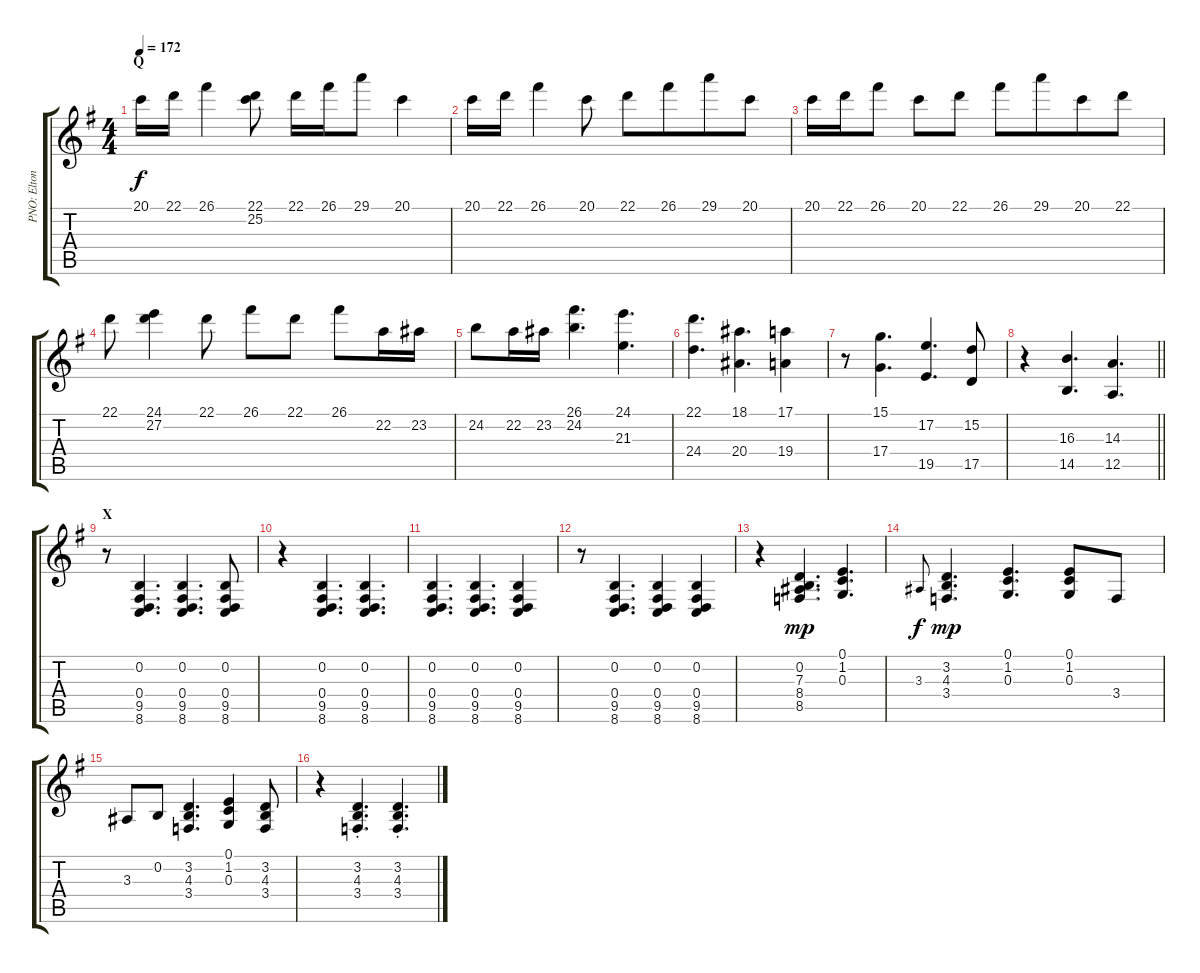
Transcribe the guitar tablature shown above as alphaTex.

\track ("PNO: Elton John(RH)" "PNO: Elton") {instrument brightacousticpiano}
\staff {score tabs}
\tuning (E4 B3 G3 D3 A2 E2) {hide}
\ts (4 4)
\section ("" "Q")
\tempo 172
\clef g2
\ks g
20.1.16{dy f} 22.1.16 26.1.4 (22.1 25.2).8 22.1.16 26.1.16 29.1.8 20.1.4 |
20.1.16 22.1.16 26.1.4 20.1.8 22.1.8 26.1.8{beam merge} 29.1.8 20.1.8 |
20.1.16 22.1.16 26.1.8 20.1.8 22.1.8 26.1.8 29.1.8{beam merge} 20.1.8 22.1.8 |
22.1.8 (24.1 27.2).4 22.1.8 26.1.8 22.1.8 26.1.8 22.2.16 23.2.16 |
24.2.8 22.2.16 23.2.16 (26.1 24.2).4{d} (24.1 21.3).4{d} |
(22.1 24.4).4{d} (18.1 20.4).4{d} (17.1 19.4).4 |
r.8 (15.1 17.4).4{d} (17.2 19.5).4{d} (15.2 17.5).8 |
\barLineRight lightlight
r.4 (16.3 14.5).4{d} (14.3 12.5).4{d} |
\section ("" "X")
r.8 (0.2 0.4 9.5 8.6).4{d} (0.2 0.4 9.5 8.6).4{d} (0.2 0.4 9.5 8.6).8 |
r.4 (0.2 0.4 9.5 8.6).4{d} (0.2 0.4 9.5 8.6).4{d} |
(0.2 0.4 9.5 8.6).4{d} (0.2 0.4 9.5 8.6).4{d} (0.2 0.4 9.5 8.6).4 |
r.8 (0.2 0.4 9.5 8.6).4{d} (0.2 0.4 9.5 8.6).4 (0.2 0.4 9.5 8.6).4 |
r.4 (0.2 7.3 8.4 8.5).4{d dy mp} (0.1 1.2 0.3).4{d} |
3.3.8{gr onbeat dy f} (3.2 4.3 3.4).4{d dy mp} (0.1 1.2 0.3).4{d} (0.1 1.2 0.3).8 3.4.8 |
3.3.8 0.2.8 (3.2 4.3 3.4).4{d} (0.1 1.2 0.3).4 (3.2 4.3 3.4).8 |
r.4 (3.2{st} 4.3{st} 3.4{st}).4{d} (3.2{st} 4.3{st} 3.4{st}).4{d}
